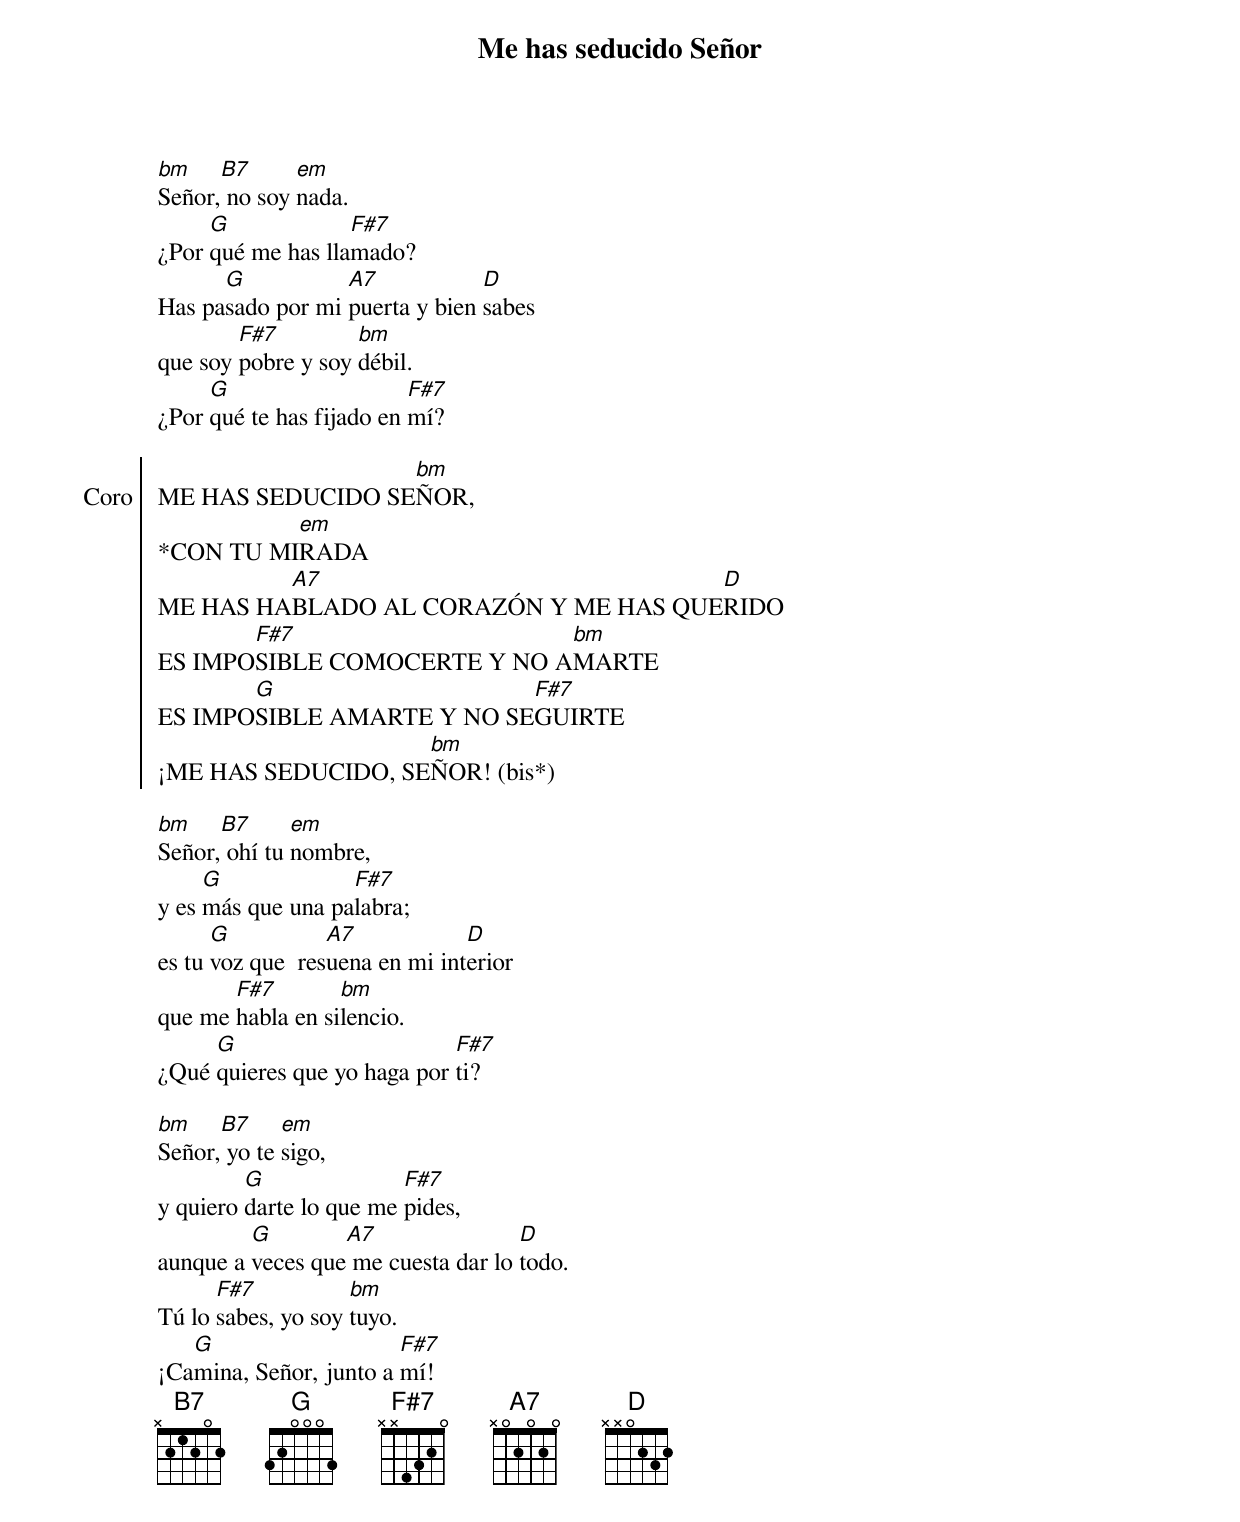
{title:Me has seducido Señor}
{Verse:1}
[bm]Señor,[B7] no soy [em]nada.
¿Por [G]qué me has lla[F#7]mado?
Has pa[G]sado por mi [A7]puerta y bien [D]sabes
que soy [F#7]pobre y soy [bm]débil.
¿Por [G]qué te has fijado en [F#7]mí?

{soc:Coro}
ME HAS SEDUCIDO SE[bm]ÑOR,
*CON TU MI[em]RADA
ME HAS HA[A7]BLADO AL CORAZÓN Y ME HAS QUE[D]RIDO
ES IMPO[F#7]SIBLE COMOCERTE Y NO A[bm]MARTE
ES IMPO[G]SIBLE AMARTE Y NO SE[F#7]GUIRTE
¡ME HAS SEDUCIDO, SE[bm]ÑOR! (bis*)
{eoc}

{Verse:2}
[bm]Señor,[B7] ohí tu [em]nombre,
y es [G]más que una pa[F#7]labra;
es tu [G]voz que  res[A7]uena en mi int[D]erior
que me [F#7]habla en si[bm]lencio.
¿Qué [G]quieres que yo haga por [F#7]ti?

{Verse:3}
[bm]Señor,[B7] yo te [em]sigo,
y quiero [G]darte lo que me [F#7]pides,
aunque a [G]veces que[A7] me cuesta dar lo [D]todo.
Tú lo [F#7]sabes, yo soy [bm]tuyo.
¡Ca[G]mina, Señor, junto a [F#7]mí!
